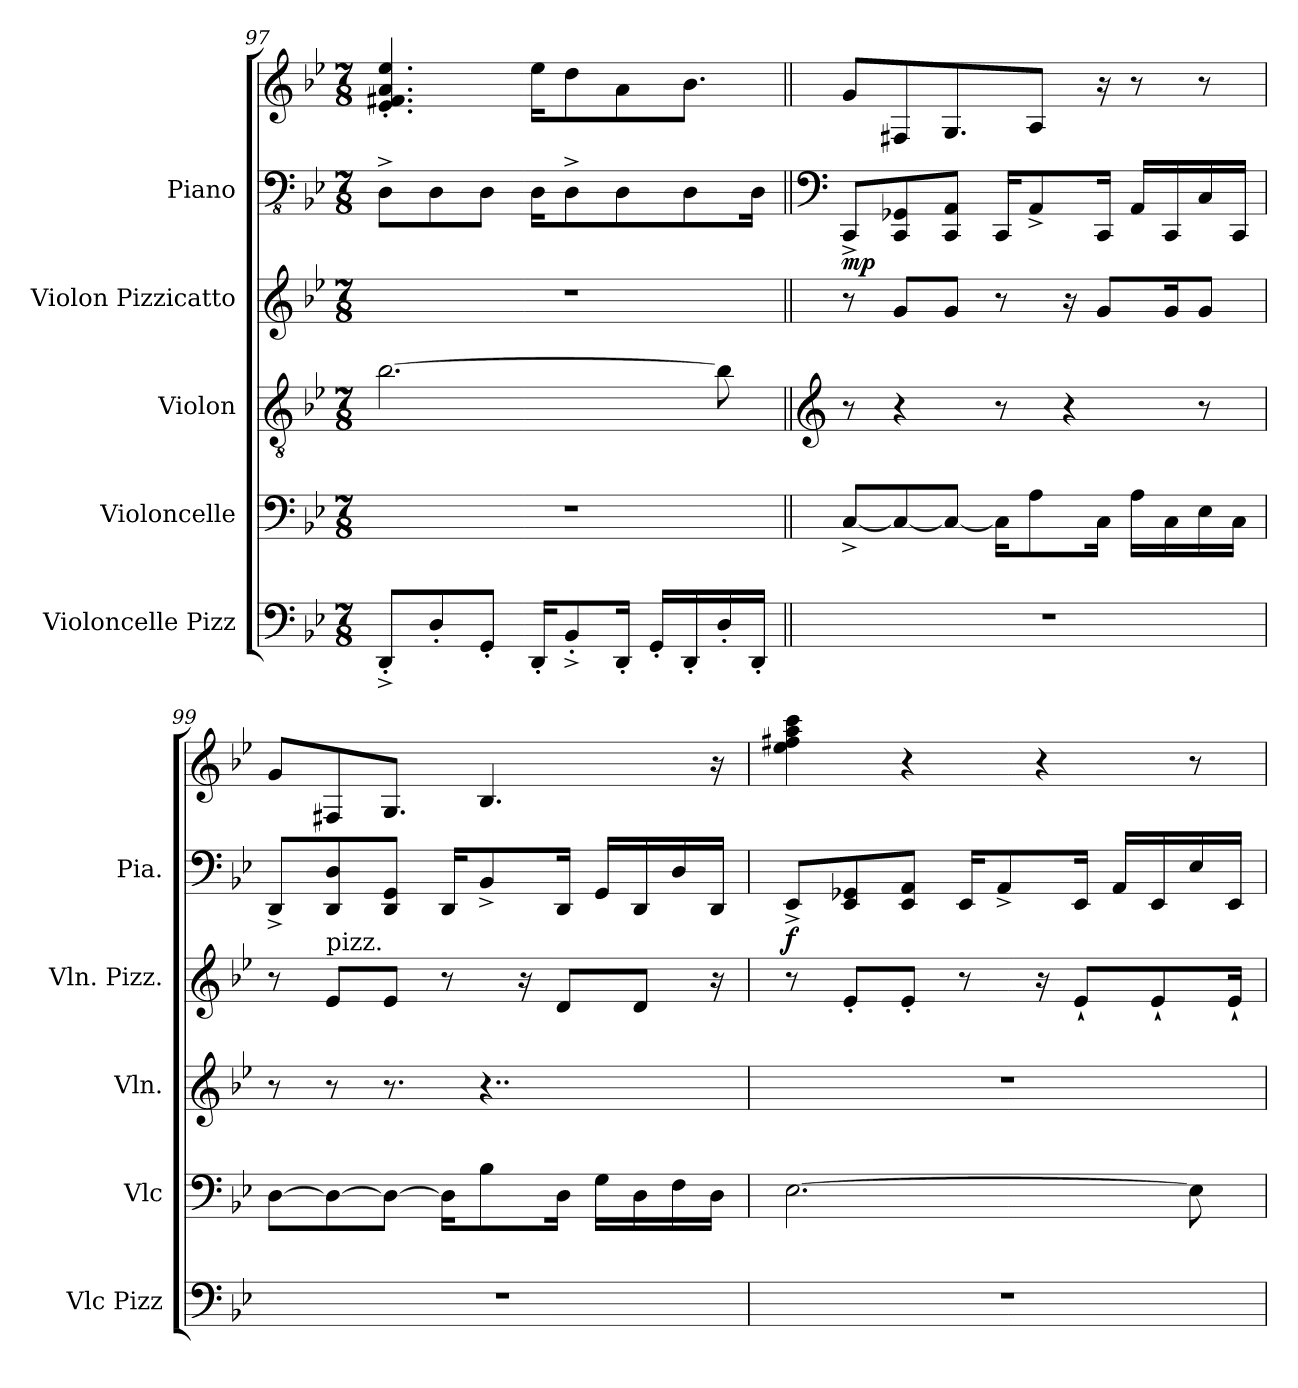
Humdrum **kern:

**kern	**kern	**kern	**kern	**kern	**kern	**dynam
*part5	*part4	*part3	*part2	*part1	*part1	*part1
*staff6	*staff5	*staff4	*staff3	*staff2	*staff1	*staff1/2
*I"Violoncelle Pizz	*I"Violoncelle	*I"Violon	*I"Violon Pizzicatto	*I"Piano	*	*
*I'Vlc Pizz	*I'Vlc	*I'Vln.	*I'Vln. Pizz.	*I'Pia.	*	*
*clefF4	*clefF4	*clefGv2	*clefG2	*clefFv4	*clefG2	*
*k[b-e-]	*k[b-e-]	*k[b-e-]	*k[b-e-]	*k[b-e-]	*k[b-e-]	*
*M7/8	*M7/8	*M7/8	*M7/8	*M7/8	*M7/8	*
=97	=97	=97	=97	=97	=97	=97
8DD'^/L	2..r	[2.b-\	2..r	8DD^\L	4.e-/' 4.f#X/' 4.a/' 4.ee-/'	.
8D'/	.	.	.	8DD\	.	.
8GG'/J	.	.	.	8DD\J	.	.
16DD'/KL	.	.	.	16DD\KL	16ee-\KL	.
8BB-'^/	.	.	.	8DD^\	8dd\	.
16DD'/Jk	.	.	.	8DD\	8a\	.
16GG'/LL	.	.	.	.	.	.
16DD'/	.	.	.	8DD\	8.b-\J	.
16D'/	.	8b-\]	.	.	.	.
16DD'/JJ	.	.	.	16DD\Jk	.	.
=98||	=98||	=98||	=98||	=98||	=98||	=98||
*	*	*clefG2	*	*clefF4	*	*
!	!	!	!	!	!	!LO:DY:b=2
2..r	[8C^/L	8r	8r	8CC^/L	8g/L	mp
.	8C/_	4r	8g/L	8CC/ 8GG-X/	8F#X/	.
.	8C/J_	.	8g/J	8CC/ 8AA/J	8.G/	.
.	16C\KL]	8r	8r	16CC/KL	.	.
.	8A\	.	.	8AA^/	8A/J	.
.	.	4r	16r	.	.	.
.	16C\Jk	.	8g/L	16CC/Jk	16r	.
.	16A\LL	.	.	16AA/LL	8r	.
.	16C\	.	16g/K	16CC/	.	.
.	16E-\	8r	8g/J	16C/	8r	.
.	16C\JJ	.	.	16CC/JJ	.	.
=99	=99	=99	=99	=99	=99	=99
2..r	[8D\L	8r	8r	8DD^/L	8g/L	.
!	!	!	!LO:TX:a:t=pizz.	!	!	!
.	8D\_	8r	8e-/L	8DD/ 8D/	8F#X/	.
.	8D\J_	8.r	8e-/J	8DD/ 8GG/J	8.G/J	.
.	16D\KL]	.	8r	16DD/KL	.	.
.	8B-\	4..r	.	8BB-^/	4.B-/	.
.	.	.	16r	.	.	.
.	16D\Jk	.	8d/L	16DD/Jk	.	.
.	16G\LL	.	.	16GG/LL	.	.
.	16D\	.	8d/J	16DD/	.	.
.	16F\	.	.	16D/	.	.
.	16D\JJ	.	16r	16DD/JJ	16r	.
=100	=100	=100	=100	=100	=100	=100
!	!	!	!	!	!	!LO:DY:b=2
2..r	[2.E-\	2..r	8r	8EE-^/L	4ee-\ 4ff#X\ 4aa\ 4ccc\	f
.	.	.	8e-'/L	8EE-/ 8GG-X/	.	.
.	.	.	8e-'/J	8EE-/ 8AA/J	4r	.
.	.	.	8r	16EE-/KL	.	.
.	.	.	.	8AA^/	.	.
.	.	.	16r	.	4r	.
.	.	.	8e-`/L	16EE-/Jk	.	.
.	.	.	.	16AA/LL	.	.
.	.	.	8e-`/	16EE-/	.	.
.	8E-\]	.	.	16E-/	8r	.
.	.	.	16e-`/Jk	16EE-/JJ	.	.
=	=	=	=	=	=	=
*-	*-	*-	*-	*-	*-	*-
